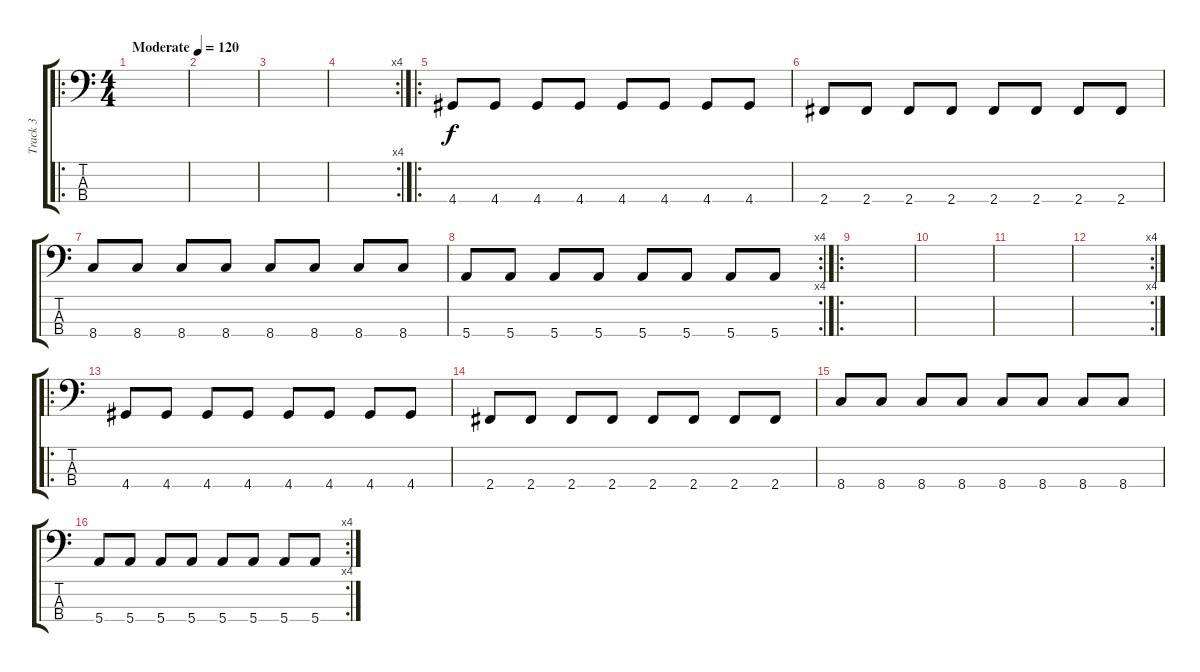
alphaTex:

\track ("Track 3" "Track 3") {instrument electricbassfinger}
\staff {score tabs}
\tuning (G2 D2 A1 E1) {hide}
\ro
\ts (4 4)
\tempo (120 "Moderate")
\clef f4
\ks c
|
|
|
\rc 4
|
\ro
4.4.8 4.4.8 4.4.8 4.4.8 4.4.8 4.4.8 4.4.8 4.4.8 |
2.4.8 2.4.8 2.4.8 2.4.8 2.4.8 2.4.8 2.4.8 2.4.8 |
8.4.8 8.4.8 8.4.8 8.4.8 8.4.8 8.4.8 8.4.8 8.4.8 |
\rc 4
5.4.8 5.4.8 5.4.8 5.4.8 5.4.8 5.4.8 5.4.8 5.4.8 |
\ro
|
|
|
\rc 4
|
\ro
4.4.8 4.4.8 4.4.8 4.4.8 4.4.8 4.4.8 4.4.8 4.4.8 |
2.4.8 2.4.8 2.4.8 2.4.8 2.4.8 2.4.8 2.4.8 2.4.8 |
8.4.8 8.4.8 8.4.8 8.4.8 8.4.8 8.4.8 8.4.8 8.4.8 |
\rc 4
5.4.8 5.4.8 5.4.8 5.4.8 5.4.8 5.4.8 5.4.8 5.4.8
